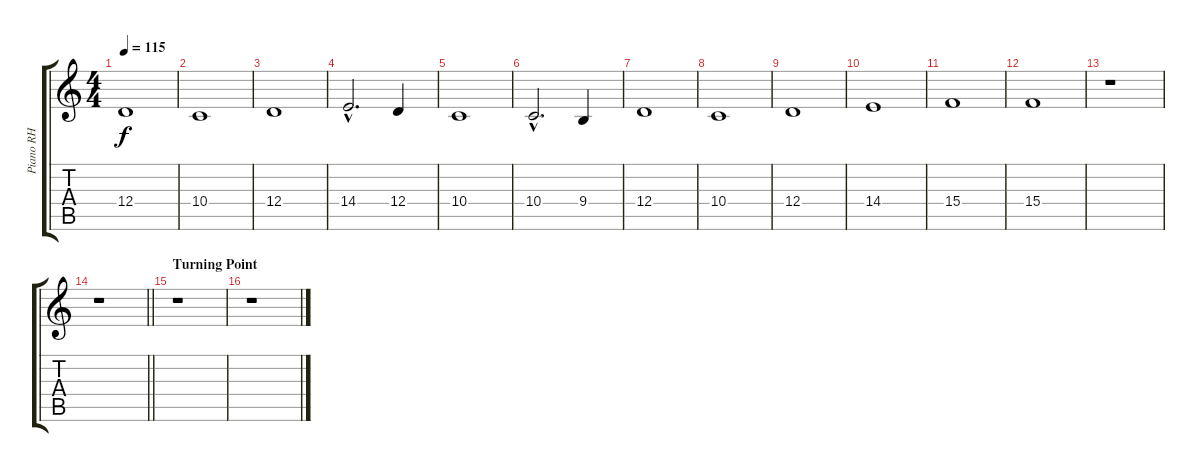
\track ("Piano RH" "Piano RH") {instrument acousticgrandpiano}
\staff {score tabs}
\tuning (E4 B3 G3 D3 A2 E2) {hide}
\ts (4 4)
\tempo 115
\clef g2
\ks c
12.4.1{dy f} |
10.4.1 |
12.4.1 |
14.4{hac}.2{d} 12.4.4 |
10.4.1 |
10.4{hac}.2{d} 9.4.4 |
12.4.1 |
10.4.1 |
12.4.1 |
14.4.1 |
15.4.1 |
15.4.1 |
r.1 |
\barLineRight lightlight
r.1 |
\section ("" "Turning Point")
r.1 |
r.1
